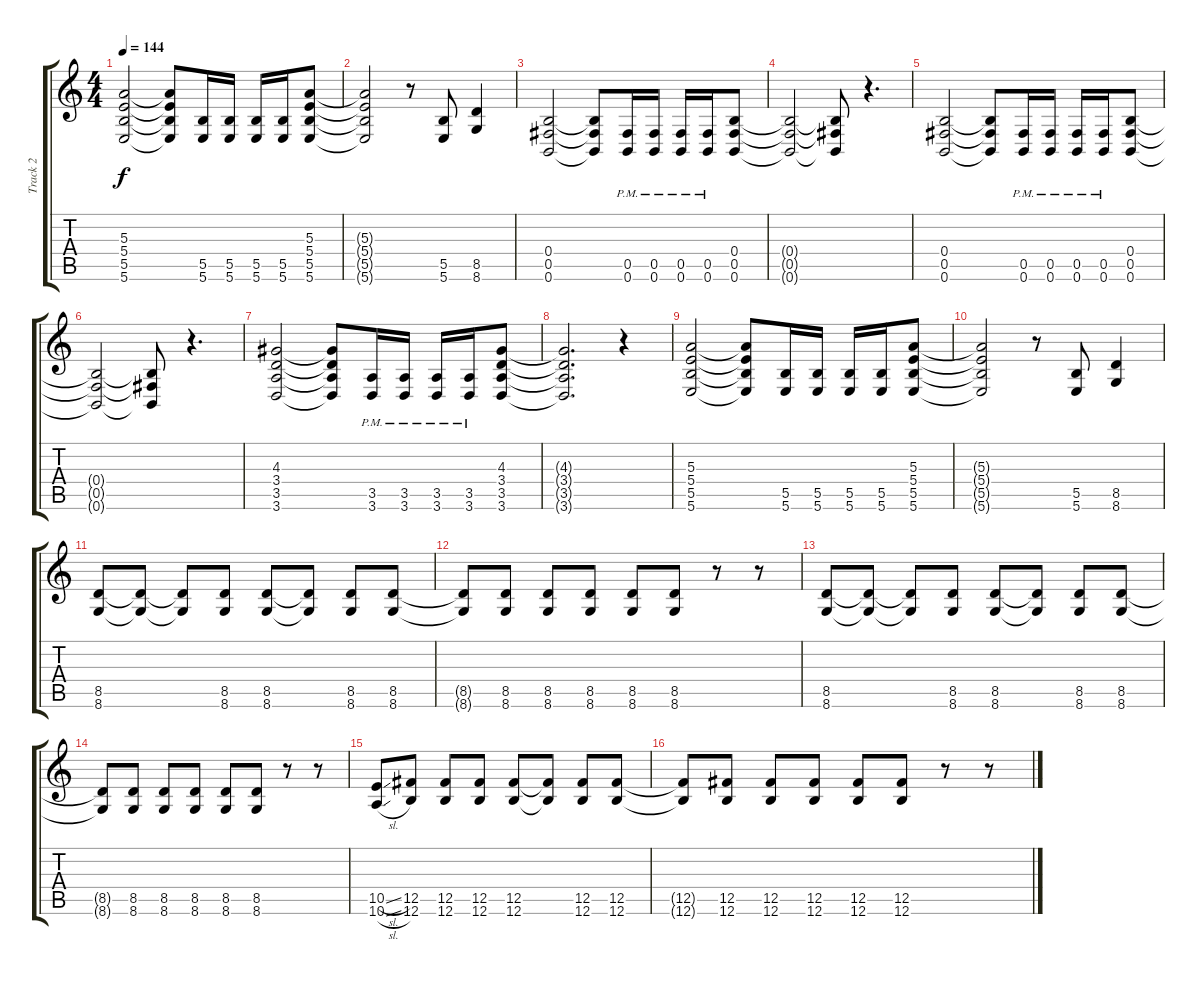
\track ("Track 2" "Track 2") {instrument distortionguitar}
\staff {score tabs}
\tuning (Db4 Ab3 E3 B2 Gb2 B1) {hide}
\ts (4 4)
\tempo 144
\clef g2
\ks c
(5.3 5.4 5.5 5.6).2{dy f} (5.3{t} 5.4{t} 5.5{t} 5.6{t}).8 (5.5 5.6).16 (5.5 5.6).16 (5.5 5.6).16 (5.5 5.6).16 (5.3 5.4 5.5 5.6).8 |
(5.3{t} 5.4{t} 5.5{t} 5.6{t}).2 r.8 (5.5 5.6).8 (8.5 8.6).4 |
(0.4 0.5 0.6).2 (0.4{t} 0.5{t} 0.6{t}).8 (0.5{pm} 0.6{pm}).16 (0.5{pm} 0.6{pm}).16 (0.5{pm} 0.6{pm}).16 (0.5{pm} 0.6{pm}).16 (0.4 0.5 0.6).8 |
(0.4{t} 0.5{t} 0.6{t}).2 (0.4{t} 0.5{t} 0.6{t}).8 r.4{d} |
(0.4 0.5 0.6).2 (0.4{t} 0.5{t} 0.6{t}).8 (0.5{pm} 0.6{pm}).16 (0.5{pm} 0.6{pm}).16 (0.5{pm} 0.6{pm}).16 (0.5{pm} 0.6{pm}).16 (0.4 0.5 0.6).8 |
(0.4{t} 0.5{t} 0.6{t}).2 (0.4{t} 0.5{t} 0.6{t}).8 r.4{d} |
(4.3 3.4 3.5 3.6).2 (4.3{t} 3.4{t} 3.5{t} 3.6{t}).8 (3.5{pm} 3.6{pm}).16 (3.5{pm} 3.6{pm}).16 (3.5{pm} 3.6{pm}).16 (3.5{pm} 3.6{pm}).16 (4.3 3.4 3.5 3.6).8 |
(4.3{t} 3.4{t} 3.5{t} 3.6{t}).2{d} r.4 |
(5.3 5.4 5.5 5.6).2 (5.3{t} 5.4{t} 5.5{t} 5.6{t}).8 (5.5 5.6).16 (5.5 5.6).16 (5.5 5.6).16 (5.5 5.6).16 (5.3 5.4 5.5 5.6).8 |
(5.3{t} 5.4{t} 5.5{t} 5.6{t}).2 r.8 (5.5 5.6).8 (8.5 8.6).4 |
(8.5 8.6).8 (8.5{t} 8.6{t}).8 (8.5{t} 8.6{t}).8 (8.5 8.6).8 (8.5 8.6).8 (8.5{t} 8.6{t}).8 (8.5 8.6).8 (8.5 8.6).8 |
(8.5{t} 8.6{t}).8 (8.5 8.6).8 (8.5 8.6).8 (8.5 8.6).8 (8.5 8.6).8 (8.5 8.6).8 r.8 r.8 |
(8.5 8.6).8 (8.5{t} 8.6{t}).8 (8.5{t} 8.6{t}).8 (8.5 8.6).8 (8.5 8.6).8 (8.5{t} 8.6{t}).8 (8.5 8.6).8 (8.5 8.6).8 |
(8.5{t} 8.6{t}).8 (8.5 8.6).8 (8.5 8.6).8 (8.5 8.6).8 (8.5 8.6).8 (8.5 8.6).8 r.8 r.8 |
(10.5{sl} 10.6{sl}).8 (12.5 12.6).8 (12.5 12.6).8 (12.5 12.6).8 (12.5 12.6).8 (12.5{t} 12.6{t}).8 (12.5 12.6).8 (12.5 12.6).8 |
(12.5{t} 12.6{t}).8 (12.5 12.6).8 (12.5 12.6).8 (12.5 12.6).8 (12.5 12.6).8 (12.5 12.6).8 r.8 r.8
